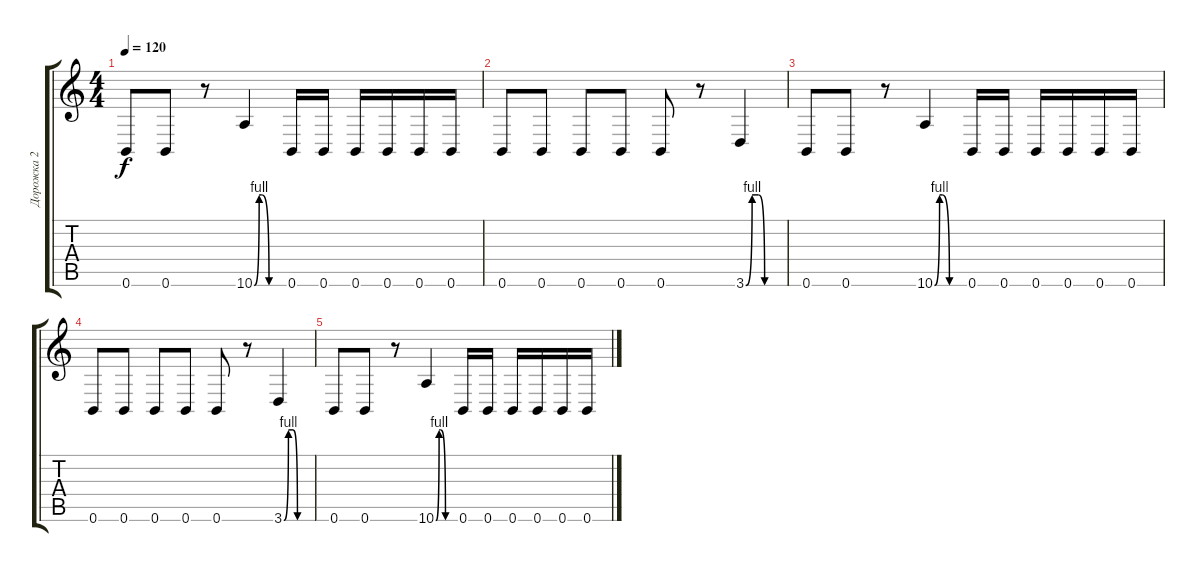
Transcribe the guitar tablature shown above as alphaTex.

\track ("Дорожка 2" "Дорожка 2") {instrument distortionguitar}
\staff {score tabs}
\tuning (Db4 Ab3 E3 B2 Gb2 B1) {hide}
\ts (4 4)
\tempo 120
\clef g2
\ks c
0.6.8{dy f} 0.6.8 r.8 10.6{be (custom 0 0 10 4 15 4 30 0 60 0)}.4 0.6.16 0.6.16 0.6.16 0.6.16 0.6.16 0.6.16 |
0.6.8 0.6.8 0.6.8 0.6.8 0.6.8 r.8 3.6{be (custom 0 0 10 4 20 4 30 0 60 0)}.4 |
0.6.8 0.6.8 r.8 10.6{be (custom 0 0 10 4 15 4 30 0 60 0)}.4 0.6.16 0.6.16 0.6.16 0.6.16 0.6.16 0.6.16 |
0.6.8 0.6.8 0.6.8 0.6.8 0.6.8 r.8 3.6{be (custom 0 0 10 4 20 4 30 0 60 0)}.4 |
0.6.8 0.6.8 r.8 10.6{be (custom 0 0 10 4 15 4 30 0 60 0)}.4 0.6.16 0.6.16 0.6.16 0.6.16 0.6.16 0.6.16
